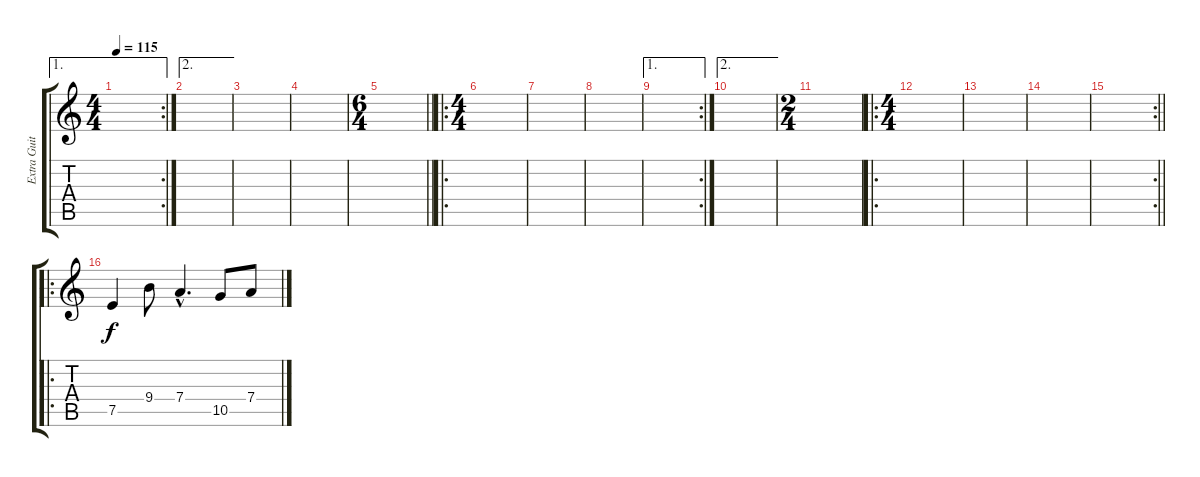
\track ("Extra Guitar" "Extra Guit") {instrument distortionguitar}
\staff {score tabs}
\tuning (E4 B3 G3 D3 A2 E2) {hide}
\ae 1
\rc 2
\ts (4 4)
\tempo 115
\clef g2
\ks c
|
\ae 2
|
|
|
\ts (6 4)
\barLineRight lightlight
|
\ro
\ts (4 4)
|
|
|
\ae 1
\rc 2
|
\ae 2
|
\ts (2 4)
|
\ro
\ts (4 4)
|
|
|
\rc 2
\barLineRight lightlight
|
\ro
7.5.4 9.4.8 7.4{hac}.4{d} 10.5.8 7.4.8
